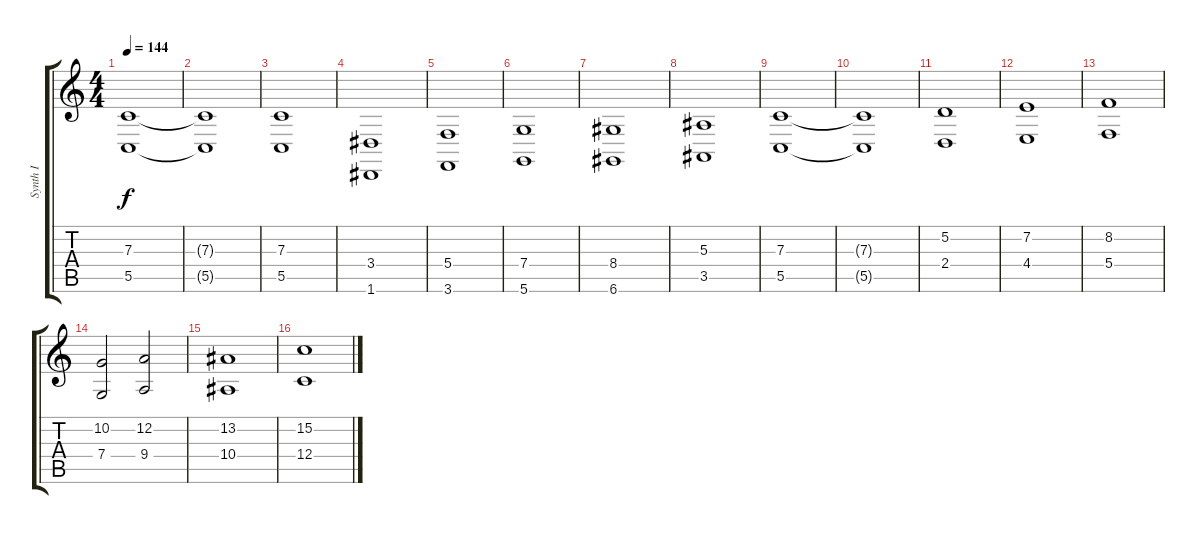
\track ("Synth I" "Synth I") {instrument stringensemble1}
\staff {score tabs}
\tuning (D4 A3 F3 C3 G2 D2) {hide}
\ts (4 4)
\tempo 144
\clef g2
\ks c
(7.3 5.5).1{dy f} |
(7.3{t} 5.5{t}).1 |
(7.3 5.5).1 |
(3.4 1.6).1 |
(5.4 3.6).1 |
(7.4 5.6).1 |
(8.4 6.6).1 |
(5.3 3.5).1 |
(7.3 5.5).1 |
(7.3{t} 5.5{t}).1 |
(5.2 2.4).1 |
(7.2 4.4).1 |
(8.2 5.4).1 |
(10.2 7.4).2 (12.2 9.4).2 |
(13.2 10.4).1 |
(15.2 12.4).1
